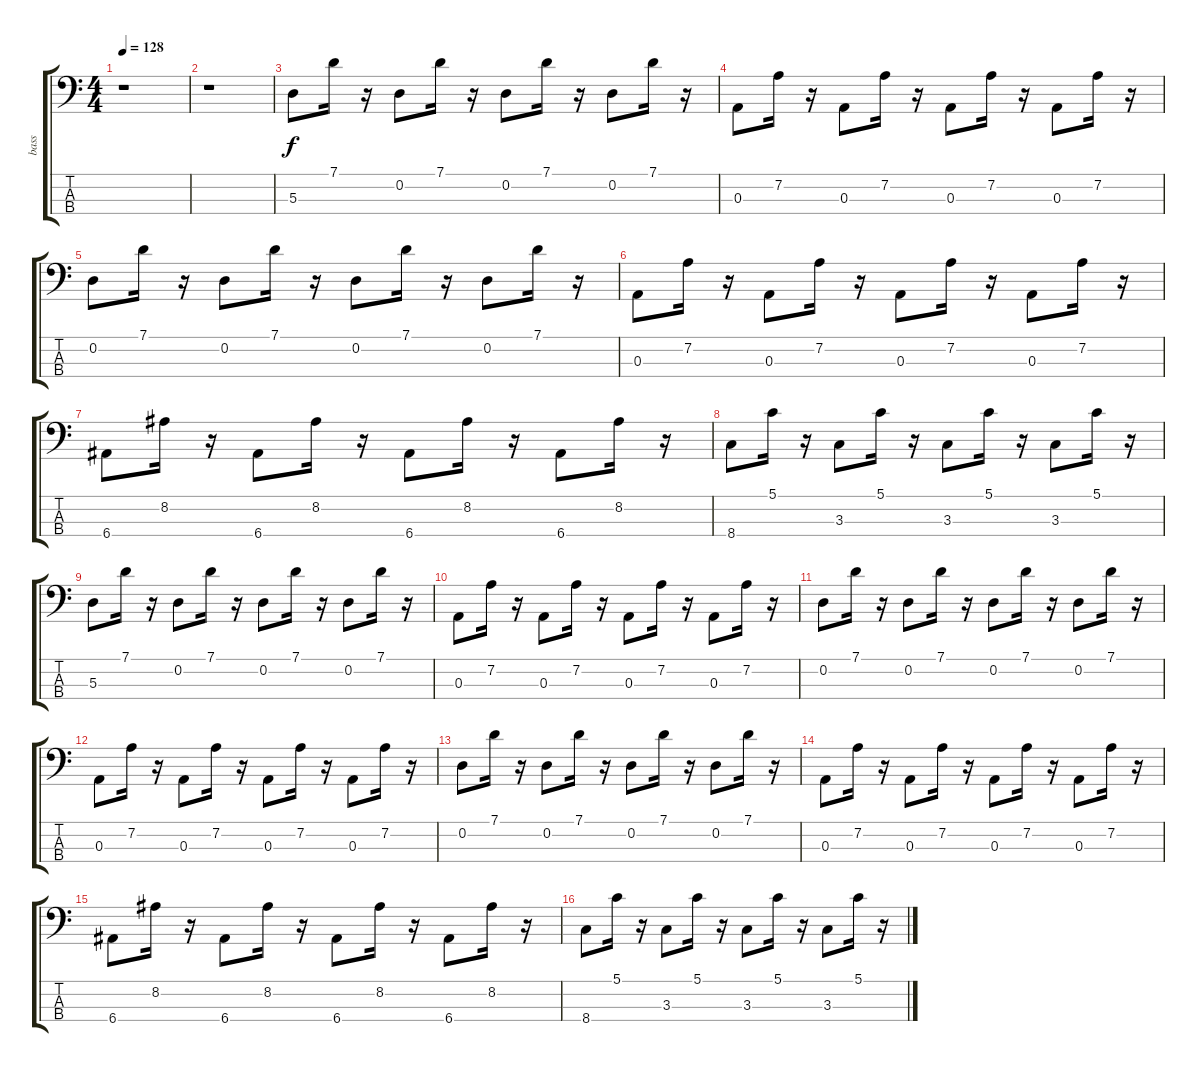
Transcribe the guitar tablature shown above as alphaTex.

\track ("bass" "bass") {instrument electricbassfinger}
\staff {score tabs}
\tuning (G2 D2 A1 E1) {hide}
\ts (4 4)
\tempo 128
\clef f4
\ks c
r.1{dy f instrument electricbassfinger} |
r.1 |
5.3.8 7.1.16 r.16 0.2.8 7.1.16 r.16 0.2.8 7.1.16 r.16 0.2.8 7.1.16 r.16 |
0.3.8 7.2.16 r.16 0.3.8 7.2.16 r.16 0.3.8 7.2.16 r.16 0.3.8 7.2.16 r.16 |
0.2.8 7.1.16 r.16 0.2.8 7.1.16 r.16 0.2.8 7.1.16 r.16 0.2.8 7.1.16 r.16 |
0.3.8 7.2.16 r.16 0.3.8 7.2.16 r.16 0.3.8 7.2.16 r.16 0.3.8 7.2.16 r.16 |
6.4.8 8.2.16 r.16 6.4.8 8.2.16 r.16 6.4.8 8.2.16 r.16 6.4.8 8.2.16 r.16 |
8.4.8 5.1.16 r.16 3.3.8 5.1.16 r.16 3.3.8 5.1.16 r.16 3.3.8 5.1.16 r.16 |
5.3.8 7.1.16 r.16 0.2.8 7.1.16 r.16 0.2.8 7.1.16 r.16 0.2.8 7.1.16 r.16 |
0.3.8 7.2.16 r.16 0.3.8 7.2.16 r.16 0.3.8 7.2.16 r.16 0.3.8 7.2.16 r.16 |
0.2.8 7.1.16 r.16 0.2.8 7.1.16 r.16 0.2.8 7.1.16 r.16 0.2.8 7.1.16 r.16 |
0.3.8 7.2.16 r.16 0.3.8 7.2.16 r.16 0.3.8 7.2.16 r.16 0.3.8 7.2.16 r.16 |
0.2.8 7.1.16 r.16 0.2.8 7.1.16 r.16 0.2.8 7.1.16 r.16 0.2.8 7.1.16 r.16 |
0.3.8 7.2.16 r.16 0.3.8 7.2.16 r.16 0.3.8 7.2.16 r.16 0.3.8 7.2.16 r.16 |
6.4.8 8.2.16 r.16 6.4.8 8.2.16 r.16 6.4.8 8.2.16 r.16 6.4.8 8.2.16 r.16 |
8.4.8 5.1.16 r.16 3.3.8 5.1.16 r.16 3.3.8 5.1.16 r.16 3.3.8 5.1.16 r.16
